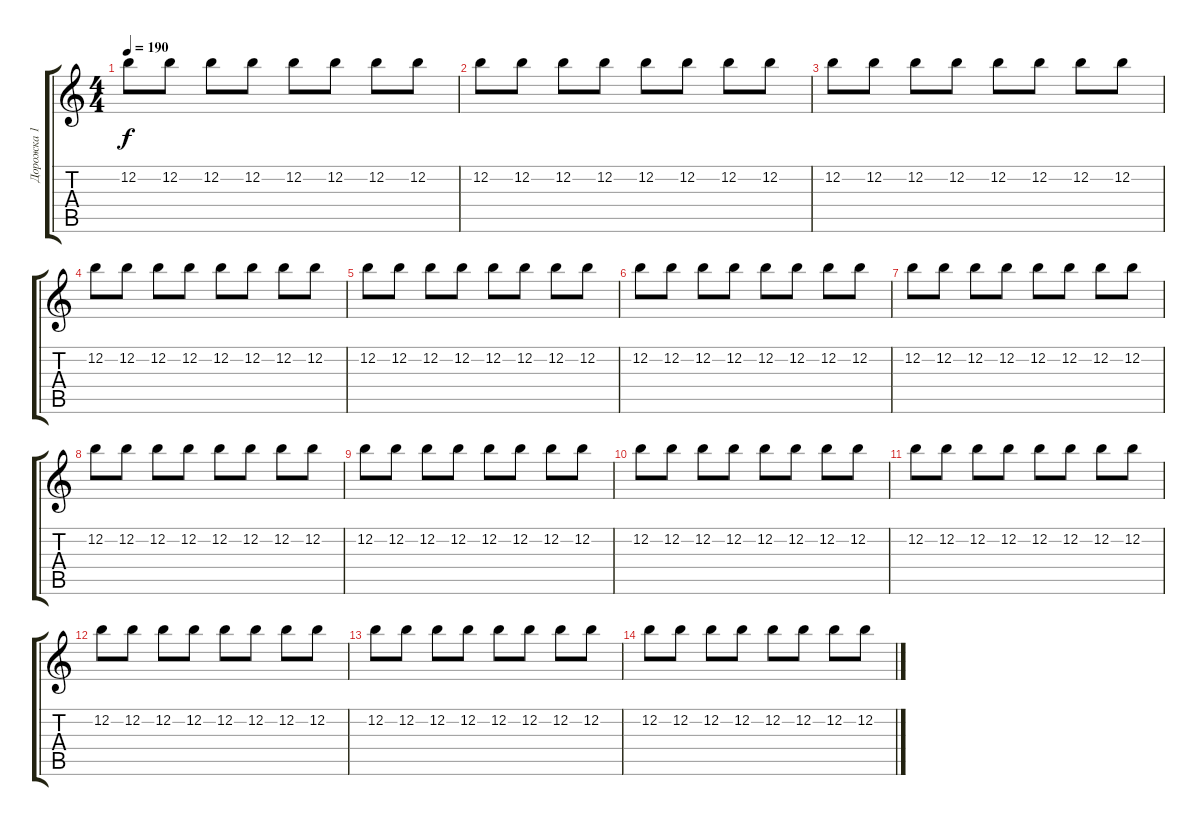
\track ("Дорожка 1" "Дорожка 1") {instrument distortionguitar}
\staff {score tabs}
\tuning (E4 B3 G3 D3 A2 E2) {hide}
\ts (4 4)
\tempo 190
\clef g2
\ks c
12.2.8{dy f} 12.2.8 12.2.8 12.2.8 12.2.8 12.2.8 12.2.8 12.2.8 |
12.2.8 12.2.8 12.2.8 12.2.8 12.2.8 12.2.8 12.2.8 12.2.8 |
12.2.8 12.2.8 12.2.8 12.2.8 12.2.8 12.2.8 12.2.8 12.2.8 |
12.2.8 12.2.8 12.2.8 12.2.8 12.2.8 12.2.8 12.2.8 12.2.8 |
12.2.8 12.2.8 12.2.8 12.2.8 12.2.8 12.2.8 12.2.8 12.2.8 |
12.2.8 12.2.8 12.2.8 12.2.8 12.2.8 12.2.8 12.2.8 12.2.8 |
12.2.8 12.2.8 12.2.8 12.2.8 12.2.8 12.2.8 12.2.8 12.2.8 |
12.2.8 12.2.8 12.2.8 12.2.8 12.2.8 12.2.8 12.2.8 12.2.8 |
12.2.8 12.2.8 12.2.8 12.2.8 12.2.8 12.2.8 12.2.8 12.2.8 |
12.2.8 12.2.8 12.2.8 12.2.8 12.2.8 12.2.8 12.2.8 12.2.8 |
12.2.8 12.2.8 12.2.8 12.2.8 12.2.8 12.2.8 12.2.8 12.2.8 |
12.2.8 12.2.8 12.2.8 12.2.8 12.2.8 12.2.8 12.2.8 12.2.8 |
12.2.8 12.2.8 12.2.8 12.2.8 12.2.8 12.2.8 12.2.8 12.2.8 |
12.2.8 12.2.8 12.2.8 12.2.8 12.2.8 12.2.8 12.2.8 12.2.8
